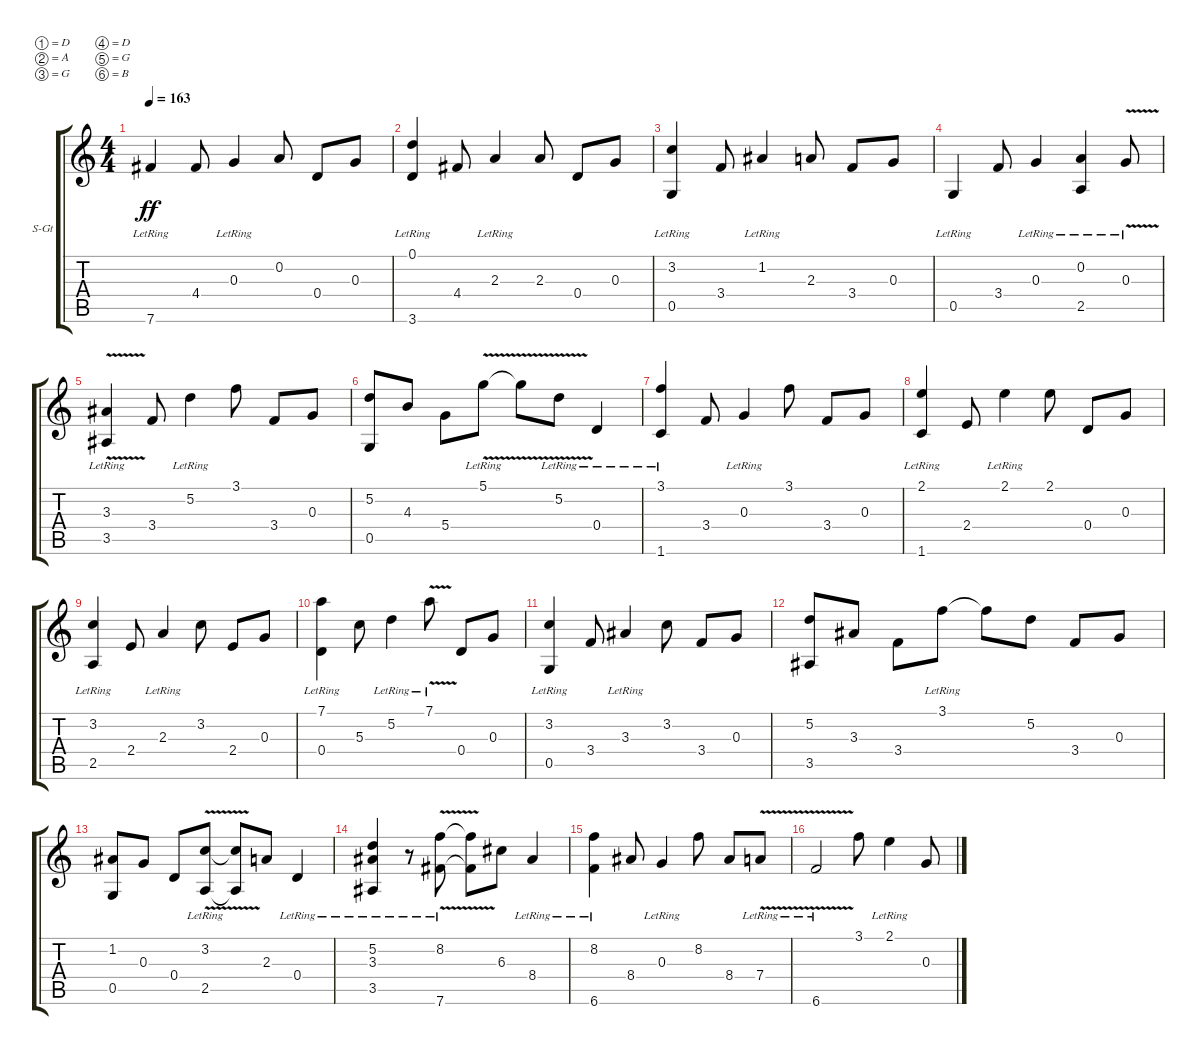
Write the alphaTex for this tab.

\bracketExtendMode groupsimilarinstruments
\firstSystemTrackNameOrientation horizontal
\otherSystemsTrackNameOrientation horizontal
\track ("Doublage" "S-Gt") {instrument acousticgrandpiano}
\staff {score tabs}
\tuning (D4 A3 G3 D3 G2 B2)
\displaytranspose 12
\ts (4 4)
\tempo 163
\clef g2
\ks c
7.6{lr}.4{dy ff} 4.4.8 0.3{lr}.4 0.2.8 0.4.8 0.3.8 |
(0.1 3.6{lr}).4 4.4.8 2.3{lr}.4 2.3.8 0.4.8 0.3.8 |
(3.2{lr} 0.5{lr}).4 3.4.8 1.2{lr}.4 2.3.8 3.4.8 0.3.8 |
0.5{lr}.4 3.4.8 0.3{lr}.4 (0.2{lr} 2.5{lr}).4 0.3{v lr}.8 |
(3.3{v} 3.5{v lr}).4 3.4.8 5.2{lr}.4 3.1.8 3.4.8 0.3.8 |
(5.2 0.5).8 4.3.8 5.4.8 5.1{v lr}.8 5.1{t}.8 5.2{v lr}.8 0.4{lr}.4 |
(3.1{lr} 1.6{lr}).4 3.4.8 0.3{lr}.4 3.1.8 3.4.8 0.3.8 |
(2.1{lr} 1.6{lr}).4 2.4.8 2.1{lr}.4 2.1.8 0.4.8 0.3.8 |
(3.2{lr} 2.5{lr}).4 2.4.8 2.3{lr}.4 3.2.8 2.4.8 0.3.8 |
(7.1{lr} 0.4{lr}).4 5.3.8 5.2{lr}.4 7.1{v lr}.8 0.4.8 0.3.8 |
(3.2{lr} 0.5{lr}).4 3.4.8 3.3{lr}.4 3.2.8 3.4.8 0.3.8 |
(5.2 3.5).8 3.3.8 3.4.8 3.1{lr}.8 3.1{t}.8 5.2.8 3.4.8 0.3.8 |
(1.2 0.5).8 0.3.8 0.4.8 (3.2{v lr} 2.5{v lr}).8 (3.2{t} 2.5{t}).8 2.3.8 0.4{lr}.4 |
(5.2{lr} 3.3{lr} 3.5{lr}).4 r.8 (8.2{v lr} 7.6{v lr}).8 (8.2{t} 7.6{t}).8 6.3.8 8.4{lr}.4 |
(8.2{lr} 6.6{lr}).4 8.4.8 0.3{lr}.4 8.2.8 8.4.8 7.4{v lr}.8 |
6.6{v lr}.2 3.1.8 2.1{lr}.4 0.3.8
